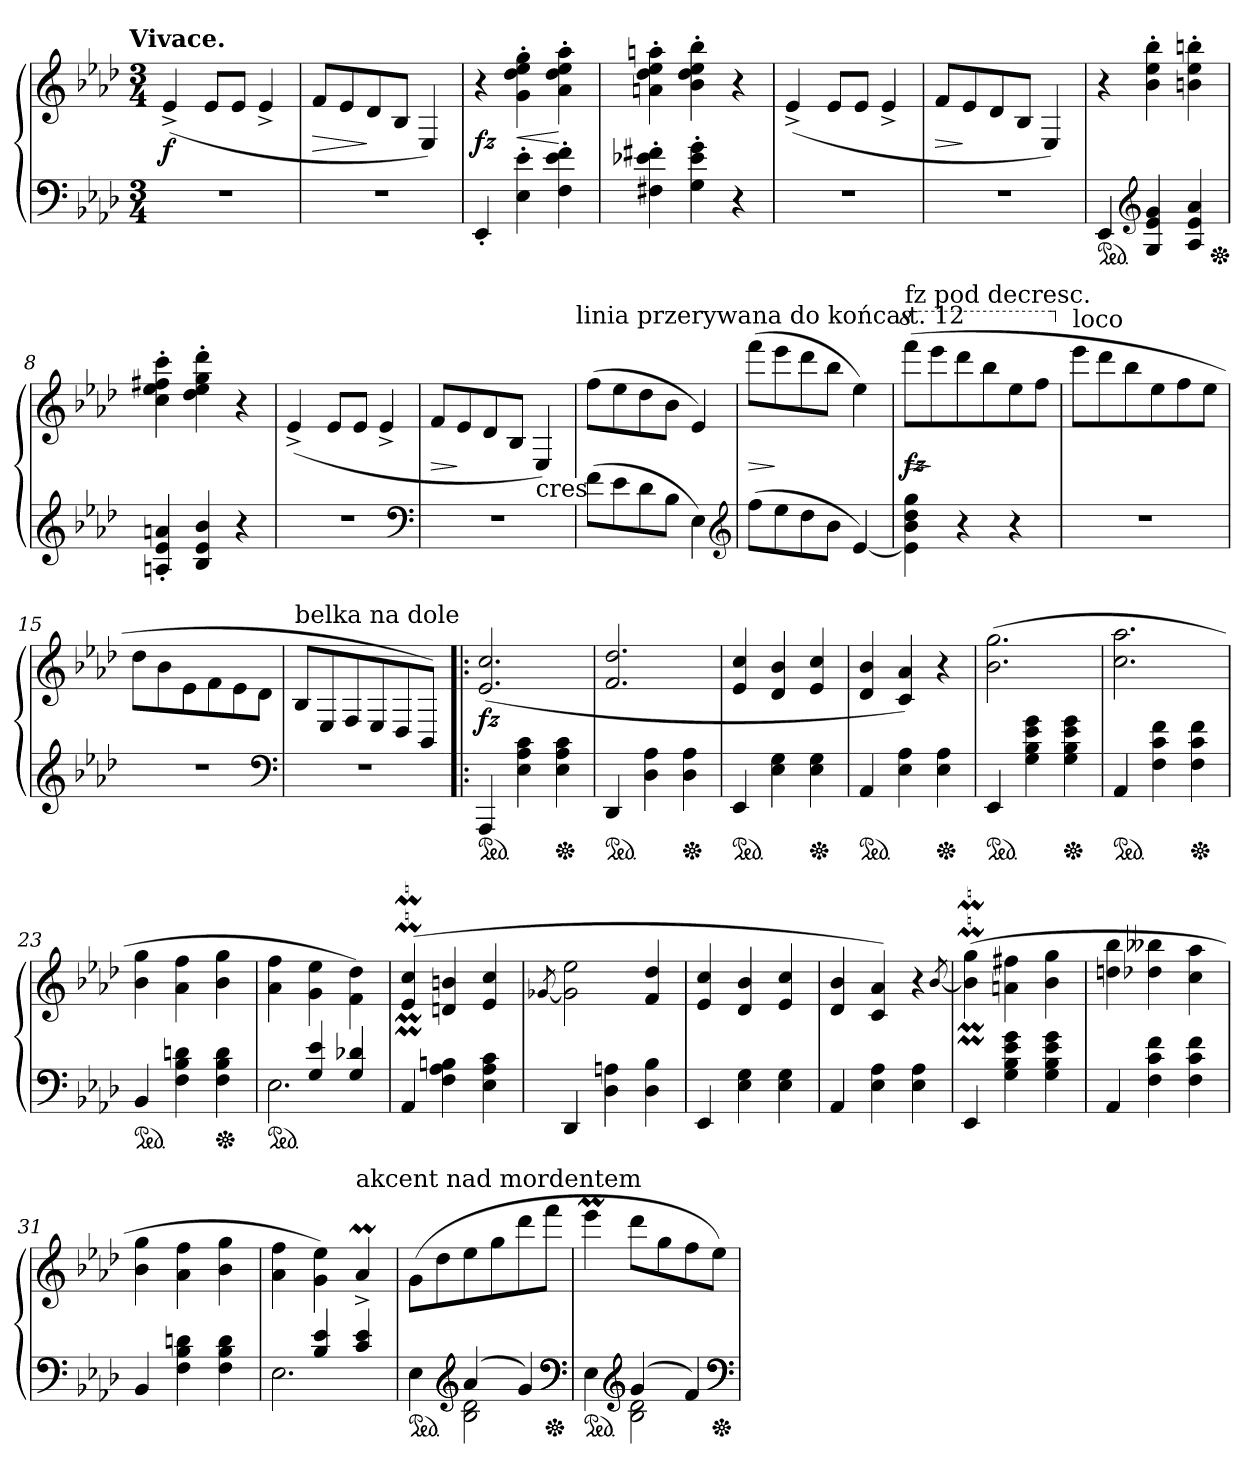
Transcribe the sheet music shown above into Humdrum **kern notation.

**kern	**kern	**dynam
*part1	*part1	*part1
*staff2	*staff1	*staff1/2
*clefF4	*clefG2	*
*k[b-e-a-d-]	*k[b-e-a-d-]	*
!!LO:TX:omd:t=Vivace.
*M3/4	*M3/4	*
=1	=1	=1
2.r	(>4e-^<	f
.	8e-L	.
.	8e-J	.
.	4e-^<	.
=2	=2	=2
2.r	8fL	>
.	8e-	.
.	8d-	]
.	8B-/J	.
.	4E-/)	.
=3	=3	=3
4EE-'<	4r	fz
4E-' 4e-'	4g'> 4dd-'> 4ee-'> 4gg'>	<
4F' 4e-' 4f'	4a-'> 4dd-'> 4ee-'> 4aa-'>	[
=4	=4	=4
4F#X' 4e-X' 4f#X'	4an'> 4dd-'> 4ee-'> 4aan'>	.
4G' 4e-' 4g'	4b-'> 4dd-'> 4ee-'> 4bb-'>	.
4r	4r	.
=5	=5	=5
2.r	(>4e-^<	.
.	8e-L	.
.	8e-J	.
.	4e-^<	.
=6	=6	=6
2.r	8fL	>
.	8e-	]
.	8d-	.
.	8B-J	.
.	4E-/)	.
=7	=7	=7
*ped	*	*
4EE-	4r	.
*clefG2	*	*
4G/ 4e-/ 4g/	4b-'> 4ee-'> 4bb-'>	.
4A-/ 4e-/ 4a-/	4bn'> 4ee-'> 4bbn'>	.
*Xped	*	*
=8	=8	=8
4An'< 4e-'< 4an'<	4cc'> 4ee-'> 4ff#X'> 4ccc'>	.
4B-/ 4e-/ 4b-/	4dd-'> 4ee-'> 4gg'> 4ddd-'>	.
4r	4r	.
=9	=9	=9
2.r	(>4e-^<	.
.	8e-L	.
.	8e-J	.
.	4e-^<	.
*clefF4	*	*
=10	=10	=10
2.r	8fL	>
.	8e-	]
.	8d-	.
.	8B-/J	.
!	!LO:TX:c:t=cres	!
.	4E-/)	.
!	!LO:TX:a:t=linia przerywana do końca t. 12	!
=11	=11	=11
(8fL	(>8ffL	.
8e-	8ee-	.
8d-	8dd-	.
8B-J	8b-J	.
4E-)	4e-/)	.
*clefG2	*	*
=12	=12	=12
(8ff\L	(>8fffL	>
8ee-	8eee-	]
8dd-	8ddd-	.
8b-J	8bb-J	.
[4e-/)	4ee-)	.
=13	=13	=13
*	*8va	*
!	!LO:TX:a:t=fz pod decresc.	!
4e-] 4b- 4dd- 4gg	(>8ffffL	> fz
.	8eeee-	]
4r	8dddd-	.
.	8bbb-	.
4r	8eee-	.
.	8fffJ	.
=14	=14	=14
*	*X8va	*
!	!LO:TX:a:t=loco	!
2.rdd	8eee-L	.
.	8ddd-	.
.	8bb-	.
.	8ee-	.
.	8ff	.
.	8ee-J	.
=15	=15	=15
2.rdd	8dd-\L	.
.	8b-	.
.	8e-	.
.	8f	.
.	8e-	.
.	8d-J	.
*clefF4	*	*
=16	=16	=16
!	!LO:TX:a:t=belka na dole	!
2.r	8B-/L	.
.	8E-/	.
.	8F/	.
.	8E-/	.
.	8D-/	.
.	8BB-/J)	.
=17!|:	=17!|:	=17!|:
*ped	*	*
4AAA-	(<2.e- 2.cc	fz
4E- 4A- 4c	.	.
*Xped	*	*
4E- 4A- 4c	.	.
=18	=18	=18
*ped	*	*
4DD-	2.f 2.dd-	.
4D- 4A-	.	.
*Xped	*	*
4D- 4A-	.	.
=19	=19	=19
*ped	*	*
4EE-	4e- 4cc	.
4E- 4G	4d- 4b-	.
*Xped	*	*
4E- 4G	4e- 4cc	.
=20	=20	=20
*ped	*	*
4AA-	4d- 4b-	.
4E- 4A-	4c 4a-)	.
*Xped	*	*
4E- 4A-	4r	.
=21	=21	=21
*ped	*	*
4EE-	(>2.b- 2.gg	.
4G 4B- 4e- 4g	.	.
*Xped	*	*
4G 4B- 4e- 4g	.	.
=22	=22	=22
*ped	*	*
4AA-	2.cc 2.aa-	.
4F 4c 4f	.	.
*Xped	*	*
4F 4c 4f	.	.
=23	=23	=23
*ped	*	*
4BB-	4b- 4gg	.
4F 4B- 4dn	4a- 4ff	.
*Xped	*	*
4F 4B- 4d	4b- 4gg	.
=24	=24	=24
*^	*	*
*ped	*	*	*
4ryy	2.E-	4a- 4ff	.
4G 4e-	.	4g 4ee-	.
4G 4d-X	.	4f\ 4dd-\)	.
*v	*v	*	*
=25	=25	=25
4AA-	(<4e-M 4ccM	.
4F 4A- 4Bn	4dn 4bn	.
4E- 4A- 4c	4e- 4cc	.
=26	=26	=26
.	[8qg-X/	.
4DD-	2g-]\ 2ee-\	.
4D- 4An	.	.
4D- 4B-	4f 4dd-	.
=27	=27	=27
4EE-	4e- 4cc	.
4E- 4G	4d- 4b-	.
4E- 4G	4e- 4cc	.
=28	=28	=28
4AA-	4d- 4b-	.
4E- 4A-	4c 4a-)	.
4E- 4A-	4r	.
.	[8qb-/	.
=29	=29	=29
4EE-	(>4b-]M 4ggM	.
4G 4B- 4e- 4g	4an 4ff#X	.
4G 4B- 4e- 4g	4b- 4gg	.
=30	=30	=30
4AA-	4ddn 4bb-	.
4F 4c 4f	4dd-X 4bb--X	.
4F 4c 4f	4cc 4aa-	.
=31	=31	=31
4BB-	4b- 4gg	.
4F 4B- 4dn	4a- 4ff	.
4F 4B- 4d	4b- 4gg	.
=32	=32	=32
*^	*	*
4ryy	2.E-	4a- 4ff	.
4B- 4e-	.	4g 4ee-)	.
!	!	!LO:TX:a:t=akcent nad mordentem	!
4c 4e-	.	4a-M^>/	.
=33	=33	=33	=33
*ped	*	*	*
4ryy	4E-\	(>8gL	.
.	.	8dd-	.
*clefG2	*	*	*
(>4a-	2B- 2d-	8ee-	.
.	.	8gg	.
4g)	.	8ddd-	.
*Xped	*	*	*
.	.	8fffJ	.
*clefF4	*	*	*
=34	=34	=34	=34
*ped	*	*	*
4ryy	4E-\	4eee-M	.
*clefG2	*	*	*
(>4g	2B- 2d-	8ddd-L	.
.	.	8gg	.
4f)	.	8ff	.
*Xped	*	*	*
.	.	8ee-J)	.
*v	*v	*	*
*clefF4	*	*
=	=	=
*-	*-	*-
